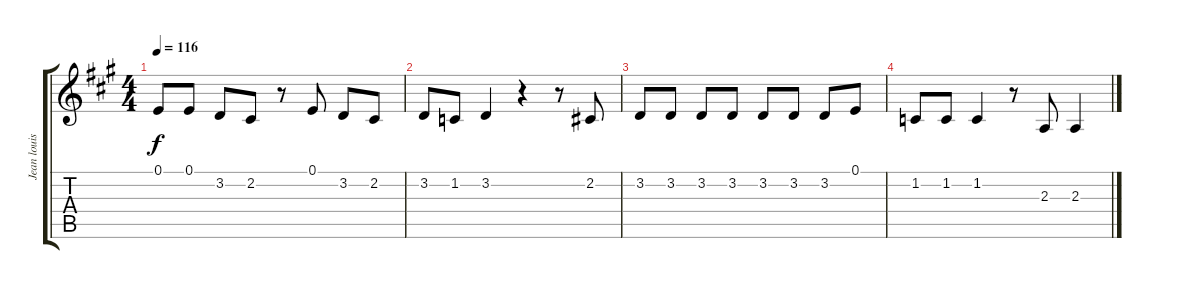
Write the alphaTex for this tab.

\track ("Jean louis Aubert" "Jean louis") {instrument choiraahs}
\staff {score tabs}
\tuning (E4 B3 G3 D3 A2 E2) {hide}
\ts (4 4)
\tempo 116
\clef g2
\ks a
0.1.8{dy f} 0.1.8 3.2.8 2.2.8 r.8 0.1.8 3.2.8 2.2.8 |
3.2.8 1.2.8 3.2.4 r.4 r.8 2.2.8 |
3.2.8 3.2.8 3.2.8 3.2.8 3.2.8 3.2.8 3.2.8 0.1.8 |
1.2.8 1.2.8 1.2.4 r.8 2.3.8 2.3.4
